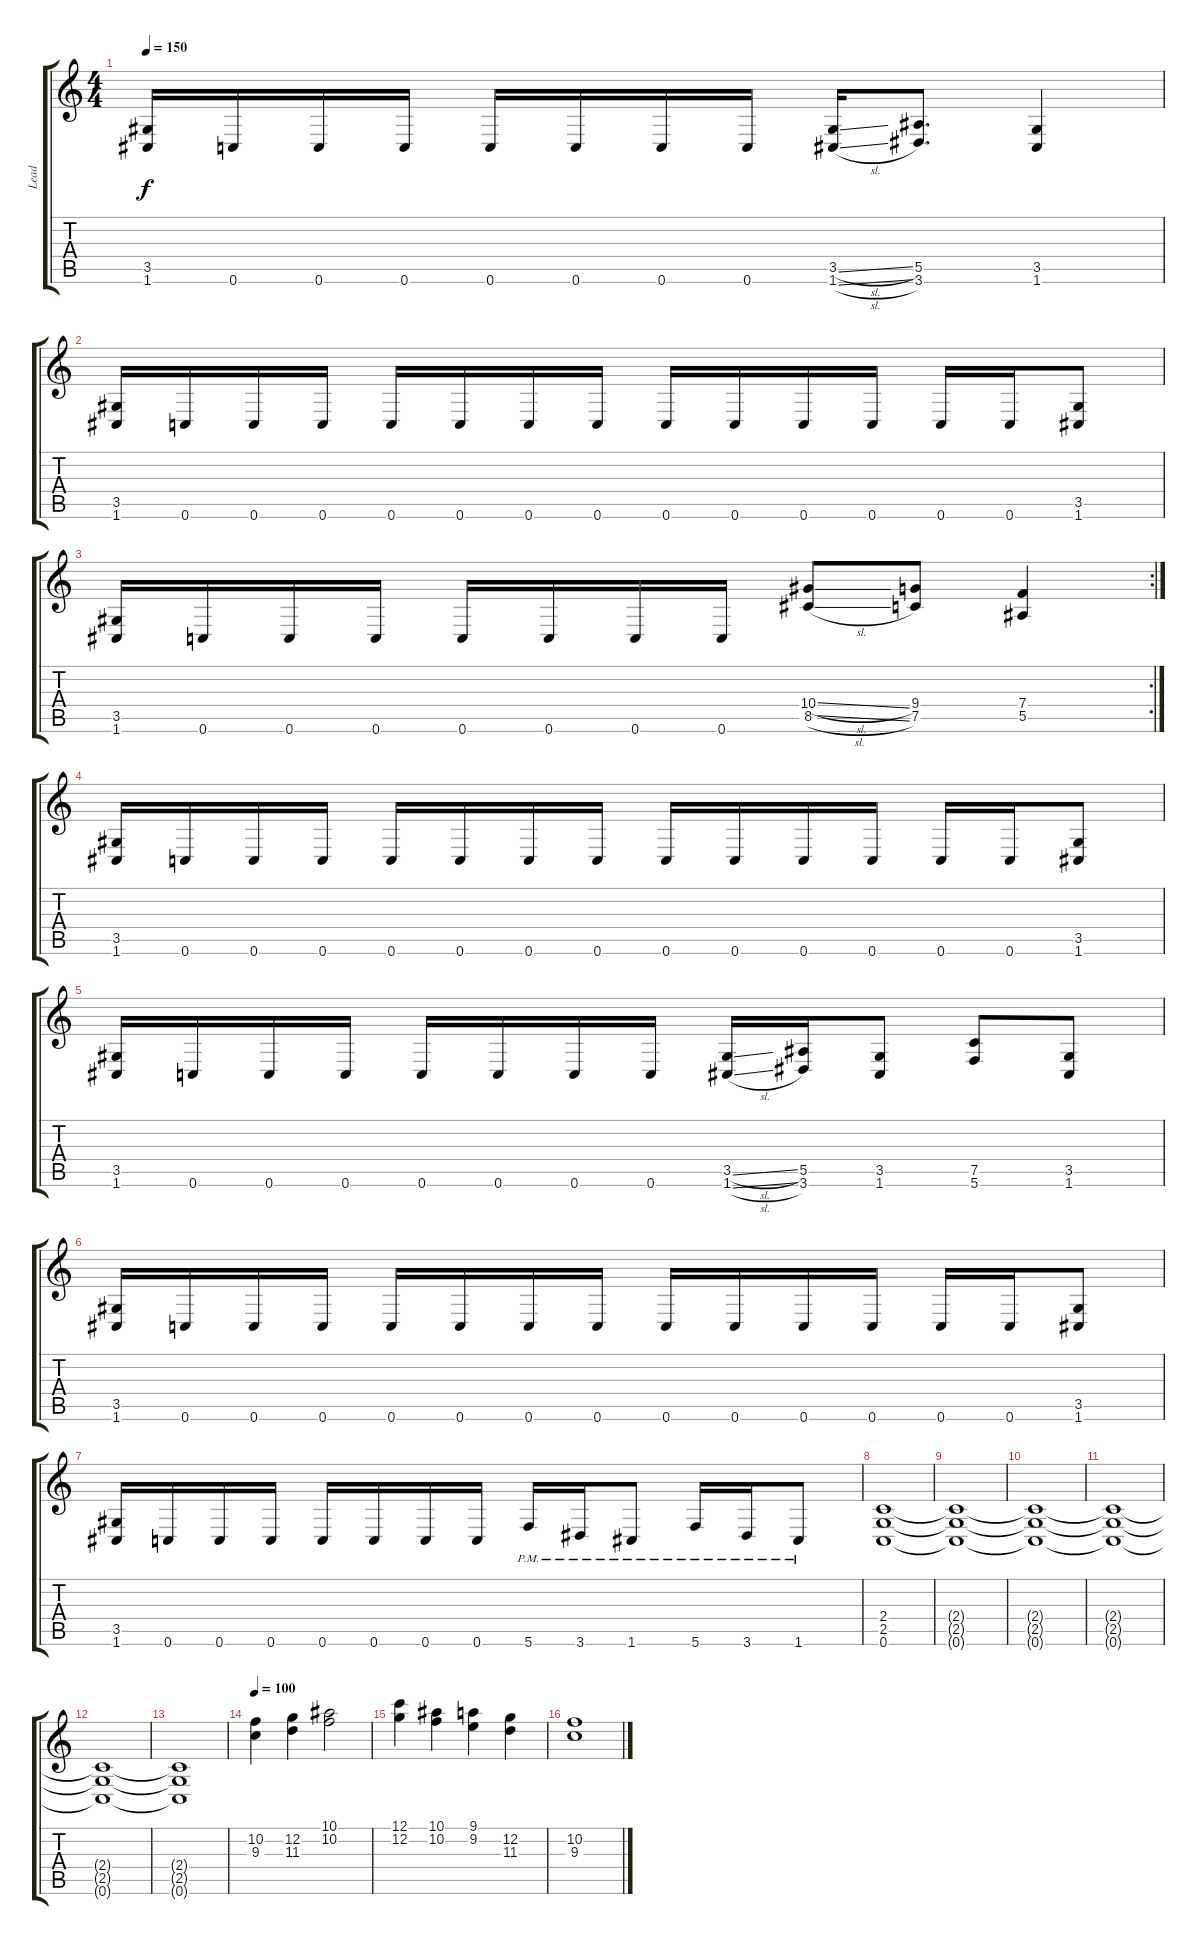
\track ("Lead" "Lead") {instrument distortionguitar}
\staff {score tabs}
\tuning (C4 G3 Eb3 Bb2 F2 C2) {hide}
\ts (4 4)
\tempo 150
\clef g2
\ks c
(3.5 1.6).16{dy f} 0.6.16 0.6.16 0.6.16 0.6.16 0.6.16 0.6.16 0.6.16 (3.5{sl} 1.6{sl}).16 (5.5 3.6).8{d} (3.5 1.6).4 |
(3.5 1.6).16 0.6.16 0.6.16 0.6.16 0.6.16 0.6.16 0.6.16 0.6.16 0.6.16 0.6.16 0.6.16 0.6.16 0.6.16 0.6.16 (3.5 1.6).8 |
\rc 2
(3.5 1.6).16 0.6.16 0.6.16 0.6.16 0.6.16 0.6.16 0.6.16 0.6.16 (10.4{sl} 8.5{sl}).8 (9.4 7.5).8 (7.4 5.5).4 |
(3.5 1.6).16 0.6.16 0.6.16 0.6.16 0.6.16 0.6.16 0.6.16 0.6.16 0.6.16 0.6.16 0.6.16 0.6.16 0.6.16 0.6.16 (3.5 1.6).8 |
(3.5 1.6).16 0.6.16 0.6.16 0.6.16 0.6.16 0.6.16 0.6.16 0.6.16 (3.5{sl} 1.6{sl}).16 (5.5 3.6).16 (3.5 1.6).8 (7.5 5.6).8 (3.5 1.6).8 |
(3.5 1.6).16 0.6.16 0.6.16 0.6.16 0.6.16 0.6.16 0.6.16 0.6.16 0.6.16 0.6.16 0.6.16 0.6.16 0.6.16 0.6.16 (3.5 1.6).8 |
(3.5 1.6).16 0.6.16 0.6.16 0.6.16 0.6.16 0.6.16 0.6.16 0.6.16 5.6{pm}.16 3.6{pm}.16 1.6{pm}.8 5.6{pm}.16 3.6{pm}.16 1.6{pm}.8 |
(2.4 2.5 0.6).1 |
(2.4{t} 2.5{t} 0.6{t}).1 |
(2.4{t} 2.5{t} 0.6{t}).1 |
(2.4{t} 2.5{t} 0.6{t}).1 |
(2.4{t} 2.5{t} 0.6{t}).1 |
(2.4{t} 2.5{t} 0.6{t}).1 |
\tempo 100
(10.2 9.3).4 (12.2 11.3).4 (10.1 10.2).2 |
(12.1 12.2).4 (10.1 10.2).4 (9.1 9.2).4 (12.2 11.3).4 |
(10.2 9.3).1
